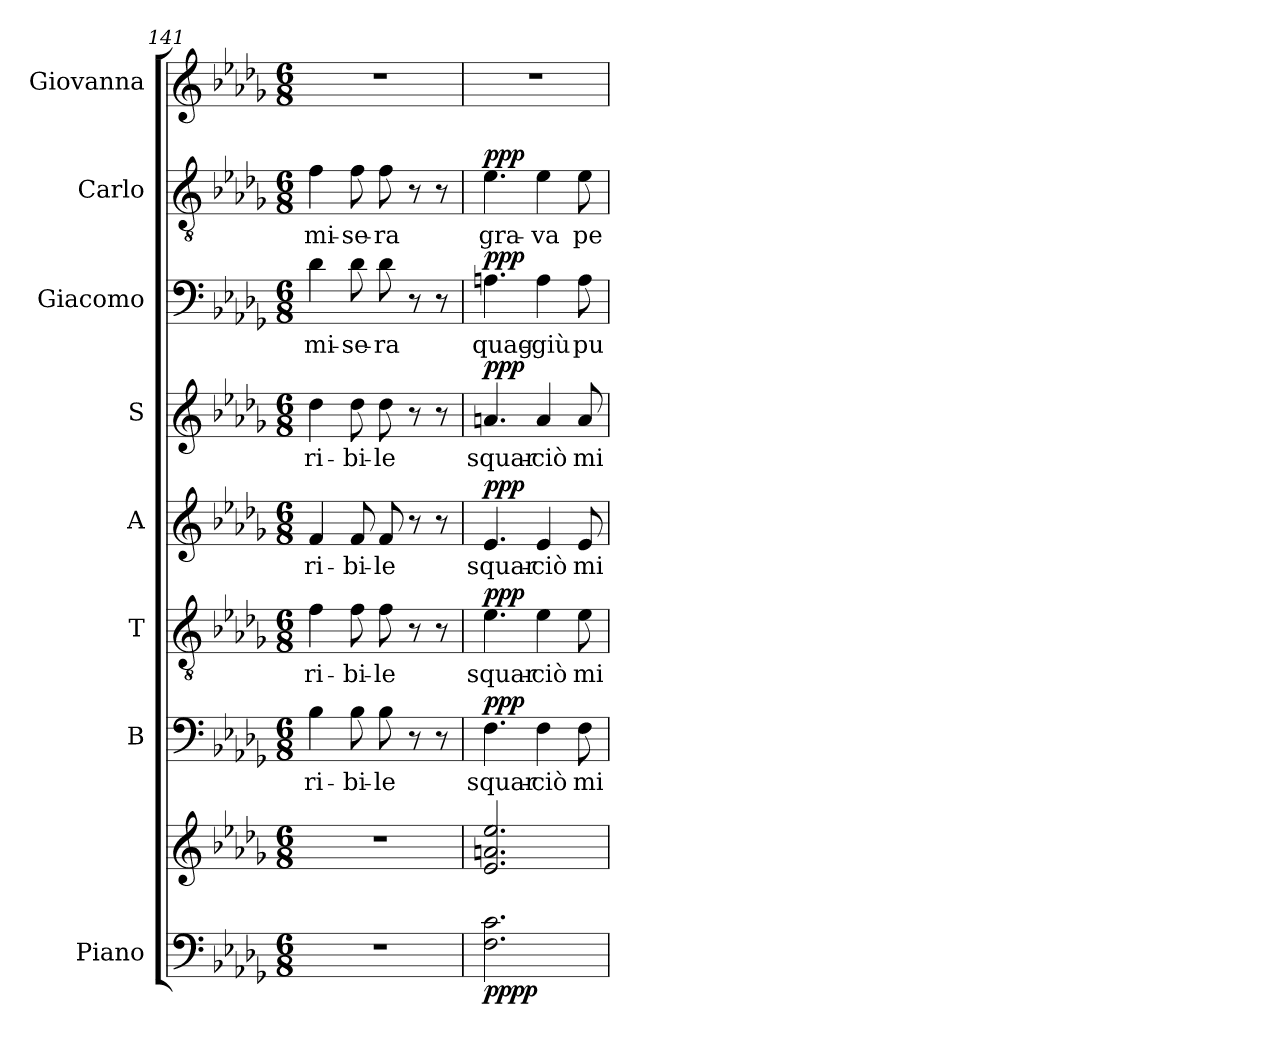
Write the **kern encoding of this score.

**kern	**kern	**dynam	**kern	**text	**dynam	**kern	**text	**dynam	**kern	**text	**dynam	**kern	**text	**dynam	**kern	**text	**dynam	**kern	**text	**dynam	**kern
*part8	*part8	*part8	*part7	*part7	*part7	*part6	*part6	*part6	*part5	*part5	*part5	*part4	*part4	*part4	*part3	*part3	*part3	*part2	*part2	*part2	*part1
*staff9	*staff8	*staff8/9	*staff7	*staff7	*staff7	*staff6	*staff6	*staff6	*staff5	*staff5	*staff5	*staff4	*staff4	*staff4	*staff3	*staff3	*staff3	*staff2	*staff2	*staff2	*staff1
*I"Piano	*	*	*I"B	*	*	*I"T	*	*	*I"A	*	*	*I"S	*	*	*I"Giacomo	*	*	*I"Carlo	*	*	*I"Giovanna
*I'Pno	*	*	*I'B	*	*	*I'T	*	*	*I'A	*	*	*I'S	*	*	*	*	*	*	*	*	*
*clefF4	*clefG2	*	*clefF4	*	*	*clefGv2	*	*	*clefG2	*	*	*clefG2	*	*	*clefF4	*	*	*clefGv2	*	*	*clefG2
*k[b-e-a-d-g-]	*k[b-e-a-d-g-]	*	*k[b-e-a-d-g-]	*	*	*k[b-e-a-d-g-]	*	*	*k[b-e-a-d-g-]	*	*	*k[b-e-a-d-g-]	*	*	*k[b-e-a-d-g-]	*	*	*k[b-e-a-d-g-]	*	*	*k[b-e-a-d-g-]
*M6/8	*M6/8	*	*M6/8	*	*	*M6/8	*	*	*M6/8	*	*	*M6/8	*	*	*M6/8	*	*	*M6/8	*	*	*M6/8
=141	=141	=141	=141	=141	=141	=141	=141	=141	=141	=141	=141	=141	=141	=141	=141	=141	=141	=141	=141	=141	=141
!	!	!	!	!LO:LY:b	!	!	!LO:LY:b	!	!	!LO:LY:b	!	!	!LO:LY:b	!	!	!LO:LY:b	!	!	!LO:LY:b	!	!
2.r	2.r	.	4B-\	-ri-	.	4f\	-ri-	.	4f/	-ri-	.	4dd-\	-ri-	.	4d-\	mi-	.	4f\	mi-	.	2.r
!	!	!	!	!LO:LY:b	!	!	!LO:LY:b	!	!	!LO:LY:b	!	!	!LO:LY:b	!	!	!LO:LY:b	!	!	!LO:LY:b	!	!
.	.	.	8B-\	-bi-	.	8f\	-bi-	.	8f/	-bi-	.	8dd-\	-bi-	.	8d-\	-se-	.	8f\	-se-	.	.
!	!	!	!	!LO:LY:b	!	!	!LO:LY:b	!	!	!LO:LY:b	!	!	!LO:LY:b	!	!	!LO:LY:b	!	!	!LO:LY:b	!	!
.	.	.	8B-\	-le	.	8f\	-le	.	8f/	-le	.	8dd-\	-le	.	8d-\	-ra	.	8f\	-ra	.	.
.	.	.	8r	.	.	8r	.	.	8r	.	.	8r	.	.	8r	.	.	8r	.	.	.
.	.	.	8r	.	.	8r	.	.	8r	.	.	8r	.	.	8r	.	.	8r	.	.	.
=142	=142	=142	=142	=142	=142	=142	=142	=142	=142	=142	=142	=142	=142	=142	=142	=142	=142	=142	=142	=142	=142
!	!	!LO:DY:b=2	!	!LO:LY:b	!	!	!LO:LY:b	!	!	!LO:LY:b	!	!	!LO:LY:b	!	!	!LO:LY:b	!	!	!LO:LY:b	!	!
!	!	!LO:DY:n=1:b	!	!	!LO:DY:a	!	!	!LO:DY:a	!	!	!LO:DY:a	!	!	!LO:DY:a	!	!	!LO:DY:a	!	!	!LO:DY:a	!
2.F\ 2.c\	2.e-/ 2.an/ 2.ee-/	pp pp	4.F\	squar-	ppp	4.e-\	squar-	ppp	4.e-/	squar-	ppp	4.an/	squar-	ppp	4.An\	quag-	ppp	4.e-\	gra-	ppp	2.r
!	!	!	!	!LO:LY:b	!	!	!LO:LY:b	!	!	!LO:LY:b	!	!	!LO:LY:b	!	!	!LO:LY:b	!	!	!LO:LY:b	!	!
.	.	.	4F\	-ciò	.	4e-\	-ciò	.	4e-/	-ciò	.	4a/	-ciò	.	4A\	-giù	.	4e-\	-va	.	.
!	!	!	!	!LO:LY:b	!	!	!LO:LY:b	!	!	!LO:LY:b	!	!	!LO:LY:b	!	!	!LO:LY:b	!	!	!LO:LY:b	!	!
.	.	.	8F\	mi-	.	8e-\	mi-	.	8e-/	mi-	.	8a/	mi-	.	8A\	pu-	.	8e-\	pe-	.	.
=	=	=	=	=	=	=	=	=	=	=	=	=	=	=	=	=	=	=	=	=	=
*-	*-	*-	*-	*-	*-	*-	*-	*-	*-	*-	*-	*-	*-	*-	*-	*-	*-	*-	*-	*-	*-
